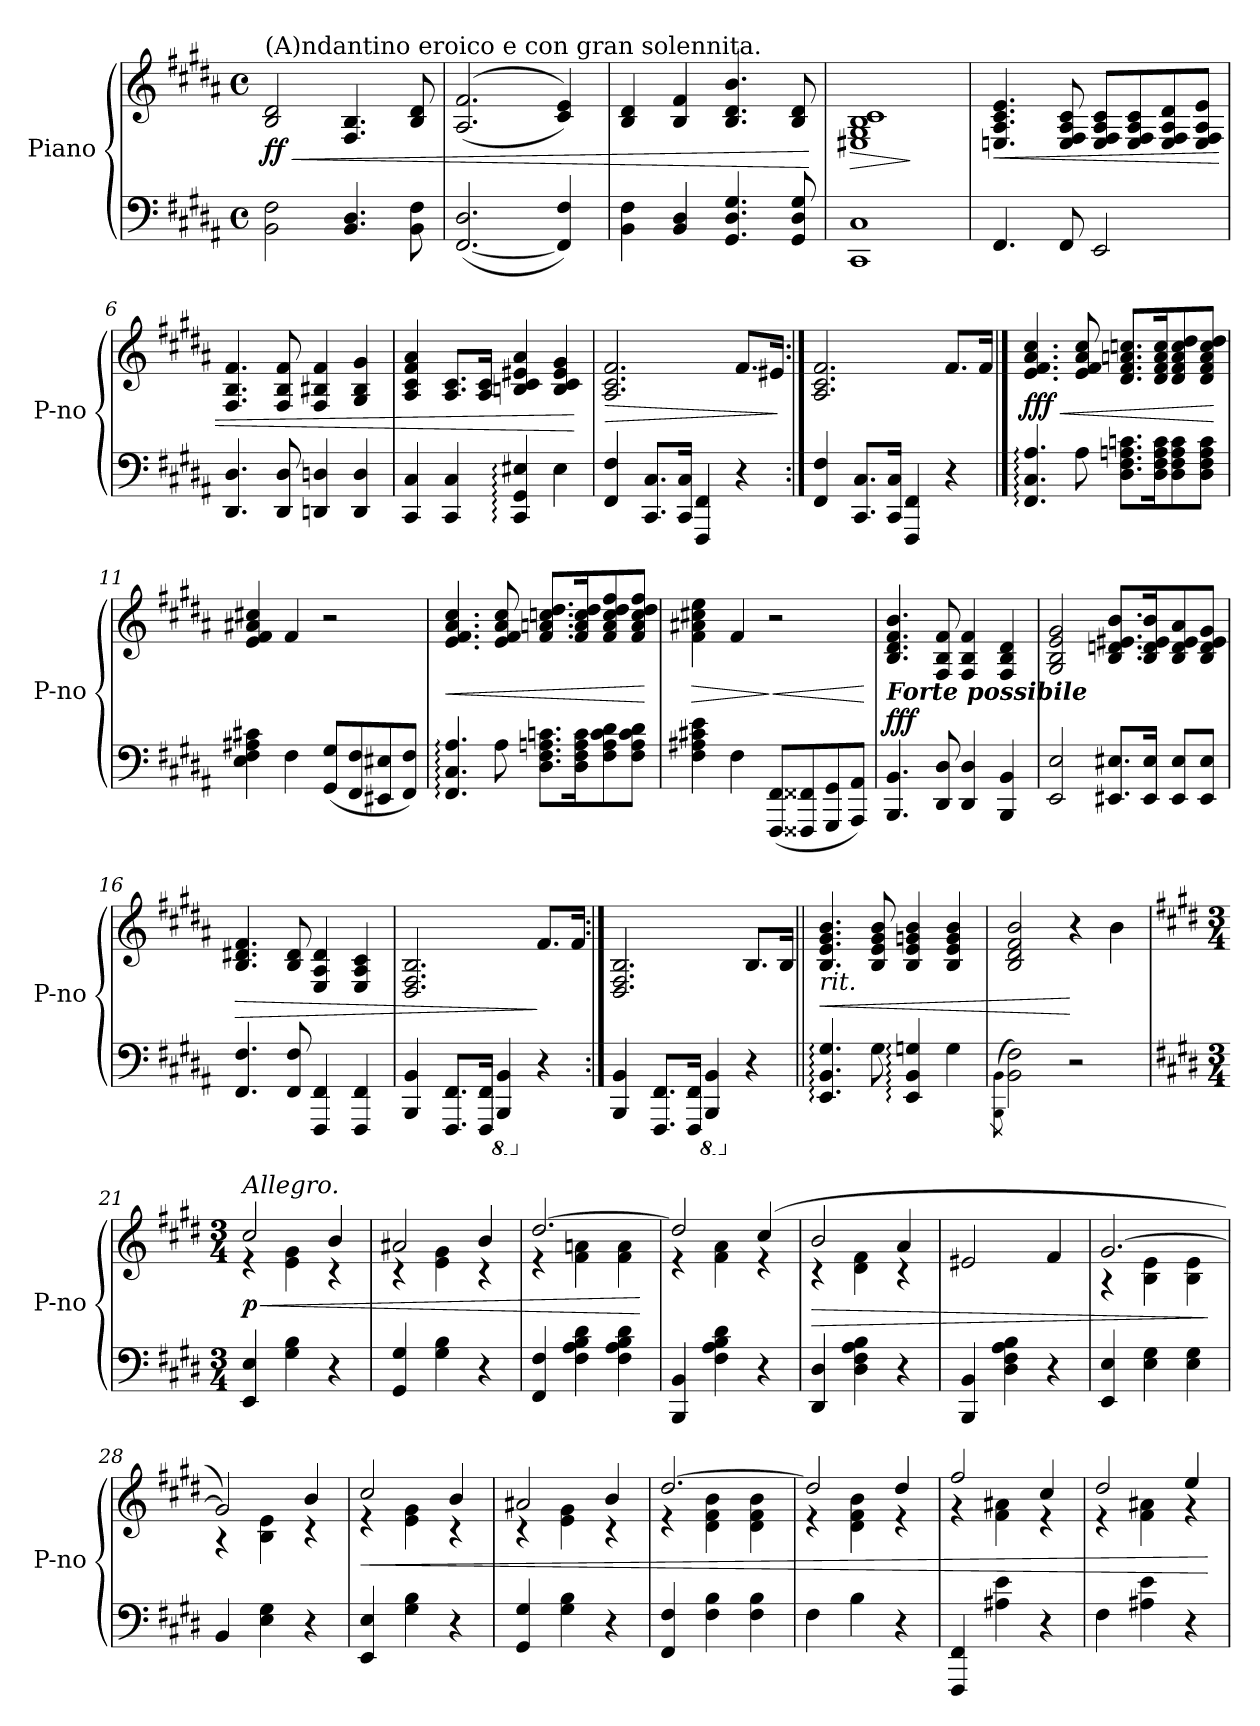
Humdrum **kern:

**kern	**kern	**dynam
*part1	*part1	*part1
*staff2	*staff1	*staff1/2
*I"Piano	*	*
*I'P-no	*	*
*clefF4	*clefG2	*
*k[f#c#g#d#a#]	*k[f#c#g#d#a#]	*
*M4/4	*M4/4	*
*met(c)	*met(c)	*
=1	=1	=1
!	!LO:TX:a:t=(A)ndantino eroico e con gran solennita.	!
2BB\ 2F#\	2B/ 2d#/	< ff
4.BB/ 4.D#/	4.F#/ 4.B/	.
8BB\ 8F#\	8B/ 8d#/	.
=2	=2	=2
(>[2.FF#/ 2.D#/	(<(>2.A#/ 2.f#/	.
4FF#]/ 4F#/)	4c#/ 4e/))	.
=3	=3	=3
4BB\ 4F#\	4B/ 4d#/	.
4BB/ 4D#/	4B/ 4f#/	.
4.GG#/ 4.D#/ 4.G#/	4.B/ 4.d#/ 4.b/	.
8GG#/ 8D#/ 8G#/	8B/ 8d#/	.
.	.	[
=4	=4	=4
1CC# 1C#	1E#X 1G# 1B 1c#	>
.	.	]
=5	=5	=5
4.FF#/	4.En/ 4.A#/ 4.c#/ 4.e/	<
8FF#/	8E/ 8F#/ 8A#/ 8c#/	.
2EE/	8E/ 8F#/ 8A#/ 8c#/L	.
.	8E/ 8F#/ 8A#/ 8c#/	.
.	8E/ 8F#/ 8A#/ 8d#/	.
.	8E/ 8F#/ 8A#/ 8e/J	.
=6	=6	=6
4.DD#/ 4.D#/	4.F#/ 4.B/ 4.f#/	.
8DD#/ 8D#/	8F#/ 8B/ 8f#/	.
4DDn/ 4Dn/	4F#/ 4B#X/ 4f#/	.
4DD/ 4D/	4G#/ 4B#/ 4g#/	.
=7	=7	=7
4CC#/ 4C#/	4A#/ 4c#/ 4f#/ 4a#/	.
4CC#/ 4C#/	8.A#/ 8.c#/L	.
.	16A#/ 16c#/Jk	.
4CC#:/ 4GG#:/ 4E#X:/	4Bn/ 4c#/ 4e#X/ 4a#/	.
4E#\	4B/ 4c#/ 4e#/ 4g#/	.
.	.	[
=8	=8	=8
4FF#/ 4F#/	2.A#/ 2.c#/ 2.f#/	>
8.CC#/ 8.C#/L	.	.
16CC#/ 16C#/Jk	.	.
4FFF#/ 4FF#/	.	.
4r	8.f#/L	.
.	16e#X/Jk	.
.	.	]
=9:|!	=9:|!	=9:|!
4FF#/ 4F#/	2.A#/ 2.c#/ 2.f#/	.
8.CC#/ 8.C#/L	.	.
16CC#/ 16C#/Jk	.	.
4FFF#/ 4FF#/	.	.
4r	8.f#/L	.
.	16f#/Jk	.
==10	==10	==10
4.FF#:/ 4.C#:/ 4.A#:/	4.e/ 4.f#/ 4.a#/ 4.cc#/	< fff
8A#\	8e/ 8f#/ 8a#/ 8cc#/	.
8.D#\ 8.F#\ 8.An\ 8.cn\L	8.d#/ 8.f#/ 8.an/ 8.ccn/L	.
16D#\ 16F#\ 16A\ 16c\K	16d#/ 16f#/ 16a/ 16cc/K	.
8D#\ 8F#\ 8A\ 8c\	8d#/ 8f#/ 8a/ 8cc/ 8dd#/	.
8D#\ 8F#\ 8A\ 8c\J	8d#/ 8f#/ 8a/ 8cc/ 8dd#/J	.
.	.	[
=11	=11	=11
4E\ 4F#\ 4A#X\ 4c#X\	4e/ 4f#/ 4a#X/ 4cc#X/	.
4F#\	4f#/	.
(8GG#/ 8G#/L	2r	.
8FF#/ 8F#/	.	.
8EE#X/ 8E#X/	.	.
8FF#/ 8F#/J)	.	.
=12	=12	=12
4.FF#:/ 4.C#:/ 4.A#:/	4.e/ 4.f#/ 4.a#/ 4.cc#/	<
8A#\	8e/ 8f#/ 8a#/ 8cc#/	.
8.D#\ 8.F#\ 8.An\ 8.cn\L	8.f#/ 8.an/ 8.ccn/ 8.dd#/L	.
16D#\ 16F#\ 16A\ 16c\K	16f#/ 16a/ 16cc/ 16dd#/K	.
8F#\ 8A\ 8c\ 8d#\	8f#/ 8a/ 8cc/ 8dd#/ 8ff#/	.
8F#\ 8A\ 8c\ 8d#\J	8f#/ 8a/ 8cc/ 8dd#/ 8ff#/J	.
.	.	[
=13	=13	=13
4F#\ 4A#X\ 4c#X\ 4e\	4f#\ 4a#X\ 4cc#X\ 4ee\	>
4F#\	4f#/	.
(8FFF#/ 8FF#/L	2r	] <
8FFF##X/ 8FF##X/	.	.
8GGG#/ 8GG#/	.	.
8AAA#/ 8AA#/J)	.	.
.	.	[
=14	=14	=14
!	!LO:TX:b:Bi:t=Forte possibile	!
4.BBB/ 4.BB/	4.B/ 4.d#/ 4.f#/ 4.b/	fff
8DD#/ 8D#/	8F#/ 8B/ 8f#/	.
4DD#/ 4D#/	4F#/ 4B/ 4f#/	.
4BBB/ 4BB/	4F#/ 4B/ 4d#/	.
=15	=15	=15
2EE/ 2E/	2G#/ 2B/ 2e/ 2g#/	.
8.EE#X/ 8.E#X/L	8.B/ 8.dn/ 8.e#X/ 8.b/L	.
16EE#/ 16E#/Jk	16B/ 16d/ 16e#/ 16b/K	.
8EE#/ 8E#/L	8B/ 8d/ 8e#/ 8a#/	.
8EE#/ 8E#/J	8B/ 8d/ 8e#/ 8g#/J	.
=16	=16	=16
4.FF#/ 4.F#/	4.B/ 4.d#X/ 4.f#/	>
8FF#/ 8F#/	8B/ 8d#/	.
4FFF#/ 4FF#/	4E/ 4A#/ 4d#/	.
4FFF#/ 4FF#/	4E/ 4A#/ 4c#/	.
=17	=17	=17
4BBB/ 4BB/	2.D#/ 2.F#/ 2.B/	.
8.FFF#/ 8.FF#/L	.	.
16FFF#/ 16FF#/Jk	.	.
*8ba	*	*
4BBBB/ 4BBB/	.	.
*X8ba	*	*
4r	8.f#/L	]
.	16f#/Jk	.
=18:|!	=18:|!	=18:|!
4BBB/ 4BB/	2.D#/ 2.F#/ 2.B/	.
8.FFF#/ 8.FF#/L	.	.
16FFF#/ 16FF#/Jk	.	.
*8ba	*	*
4BBBB/ 4BBB/	.	.
*X8ba	*	*
4r	8.B/L	.
.	16B/Jk	.
=19||	=19||	=19||
!	!LO:TX:b:i:t=rit.	!
4.EE:/ 4.BB:/ 4.G#:/	4.B/ 4.e/ 4.g#/ 4.b/	<
8G#\	8B/ 8e/ 8g#/ 8b/	.
4EE:/ 4BB:/ 4Gn:/	4B/ 4e/ 4gn/ 4b/	.
4G\	4B/ 4e/ 4g/ 4b/	.
=20	=20	=20
(8qBBB\ 8qBB\	.	.
2BB\ 2F#\)	2B/ 2d#/ 2f#/ 2b/	.
2r	4r	[
.	4b\	.
=21	=21	=21
*k[f#c#g#d#]	*k[f#c#g#d#]	*
*M3/4	*M3/4	*
*	*^	*
!	!LO:TX:a:i:t=Allegro.	!	!
4EE/ 4E/	2cc#/	4r	< p
4G#\ 4B\	.	4e\ 4g#\	.
4r	4b/	4r	.
=22	=22	=22	=22
4GG#/ 4G#/	2a#X/	4r	.
4G#\ 4B\	.	4e\ 4g#\	.
4r	4b/	4r	.
=23	=23	=23	=23
4FF#/ 4F#/	[2.dd#/	4r	.
4F#\ 4A\ 4B\ 4d#\	.	4f#\ 4an\	.
4F#\ 4A\ 4B\ 4d#\	.	4f#\ 4a\	.
*	*v	*v	*
.	.	[
=24	=24	=24
*	*^	*
4BBB/ 4BB/	2dd#/]	4r	.
4F#\ 4A\ 4B\ 4d#\	.	4f#\ 4a\	.
4r	(4cc#/	4r	.
=25	=25	=25	=25
4DD#/ 4D#/	2b/	4r	>
4D#\ 4F#\ 4A\ 4B\	.	4d#\ 4f#\	.
4r	4a/	4r	.
*	*v	*v	*
=26	=26	=26
4BBB/ 4BB/	2e#X/	.
4D#\ 4F#\ 4A\ 4B\	.	.
4r	4f#/	.
=27	=27	=27
*	*^	*
4EE/ 4E/	[2.g#/	4r	.
4E\ 4G#\	.	4B\ 4e\	.
4E\ 4G#\	.	4B\ 4e\	.
*	*v	*v	*
.	.	]
=28	=28	=28
*	*^	*
4BB/	2g#/])	4r	.
4E\ 4G#\	.	4B\ 4e\	.
4r	4b/	4r	.
=29	=29	=29	=29
4EE/ 4E/	2cc#/	4r	<
4G#\ 4B\	.	4e\ 4g#\	.
4r	4b/	4r	.
=30	=30	=30	=30
4GG#/ 4G#/	2a#X/	4r	.
4G#\ 4B\	.	4e\ 4g#\	.
4r	4b/	4r	.
=31	=31	=31	=31
4FF#/ 4F#/	[2.dd#/	4r	.
4F#\ 4B\	.	4d#\ 4f#\ 4b\	.
4F#\ 4B\	.	4d#\ 4f#\ 4b\	.
=32	=32	=32	=32
4F#\	2dd#/]	4r	.
4B\	.	4d#\ 4f#\ 4b\	.
4r	4dd#/	4r	.
=33	=33	=33	=33
4FFF#/ 4FF#/	2ff#/	4r	.
4A#X\ 4e\	.	4f#\ 4a#X\	.
4r	4cc#/	4r	.
=34	=34	=34	=34
4F#\	2dd#/	4r	.
4A#X\ 4e\	.	4f#\ 4a#X\	.
4r	4ee/	4r	.
*	*v	*v	*
.	.	[
=	=	=
*-	*-	*-
